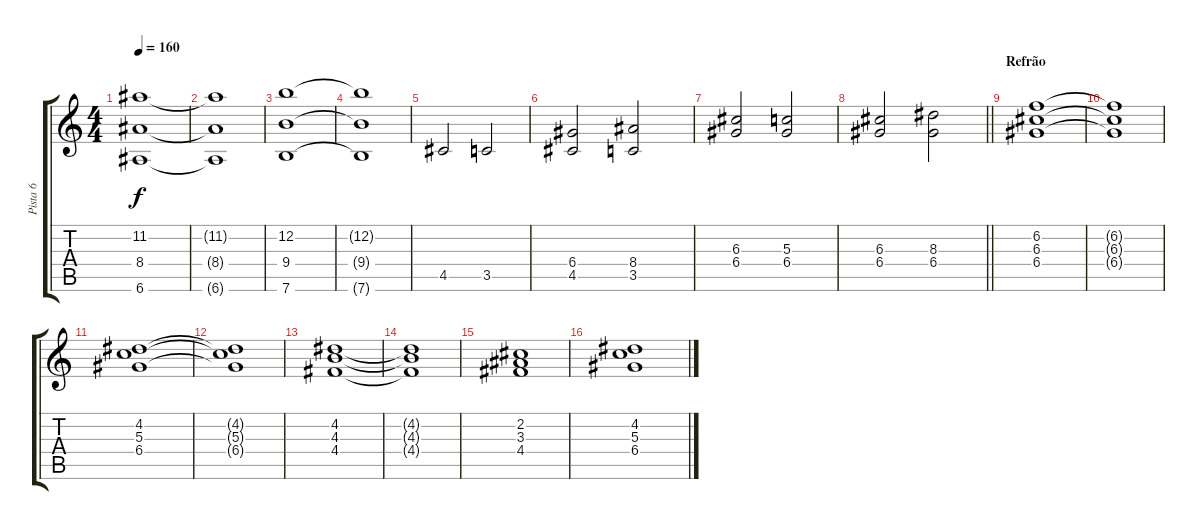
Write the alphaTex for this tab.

\track ("Pista 6" "Pista 6") {instrument stringensemble1}
\staff {score tabs}
\tuning (E5 B4 G4 D4 A3 E3) {hide}
\ts (4 4)
\tempo 160
\clef g2
\ks c
(11.2 8.4 6.6).1{dy f} |
(11.2{t} 8.4{t} 6.6{t}).1 |
(12.2 9.4 7.6).1 |
(12.2{t} 9.4{t} 7.6{t}).1 |
4.5.2 3.5.2 |
(6.4 4.5).2 (8.4 3.5).2 |
(6.3 6.4).2 (5.3 6.4).2 |
\barLineRight lightlight
(6.3 6.4).2 (8.3 6.4).2 |
\section ("" "Refrão")
(6.2 6.3 6.4).1 |
(6.2{t} 6.3{t} 6.4{t}).1 |
(4.2 5.3 6.4).1 |
(4.2{t} 5.3{t} 6.4{t}).1 |
(4.2 4.3 4.4).1 |
(4.2{t} 4.3{t} 4.4{t}).1 |
(2.2 3.3 4.4).1 |
(4.2 5.3 6.4).1
